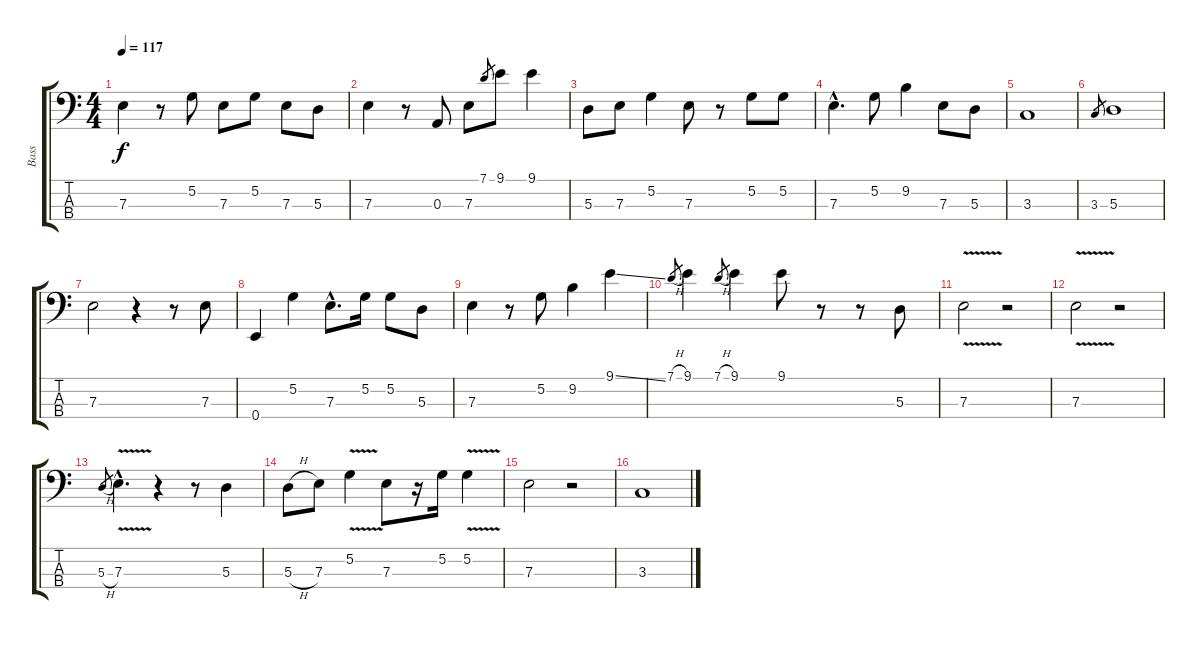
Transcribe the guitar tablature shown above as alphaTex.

\track ("Bass" "Bass") {instrument electricbassfinger}
\staff {score tabs}
\tuning (G2 D2 A1 E1) {hide}
\ts (4 4)
\tempo 117
\clef f4
\ks c
7.3.4{dy f} r.8 5.2.8 7.3.8 5.2.8 7.3.8 5.3.8 |
7.3.4 r.8 0.3.8 7.3.8 7.1.8{gr} 9.1.8 9.1.4 |
5.3.8 7.3.8 5.2.4 7.3.8 r.8 5.2.8 5.2.8 |
7.3{hac}.4{d} 5.2.8 9.2.4 7.3.8 5.3.8 |
3.3.1 |
3.3.8{gr} 5.3.1 |
7.3.2 r.4 r.8 7.3.8 |
0.4.4 5.2.4 7.3{hac}.8{d} 5.2.16 5.2.8 5.3.8 |
7.3.4 r.8 5.2.8 9.2.4 9.1{ss}.4 |
7.1{h}.8{gr} 9.1.4 7.1{h}.8{gr} 9.1.4 9.1.8 r.8 r.8 5.3.8 |
7.3{v}.2 r.2 |
7.3{v}.2 r.2 |
5.3{h}.8{gr} 7.3{v hac}.4{d} r.4 r.8 5.3.4 |
5.3{h}.8 7.3.8 5.2{v}.4 7.3.8 r.16 5.2.16 5.2{v}.4 |
7.3.2 r.2 |
3.3.1
